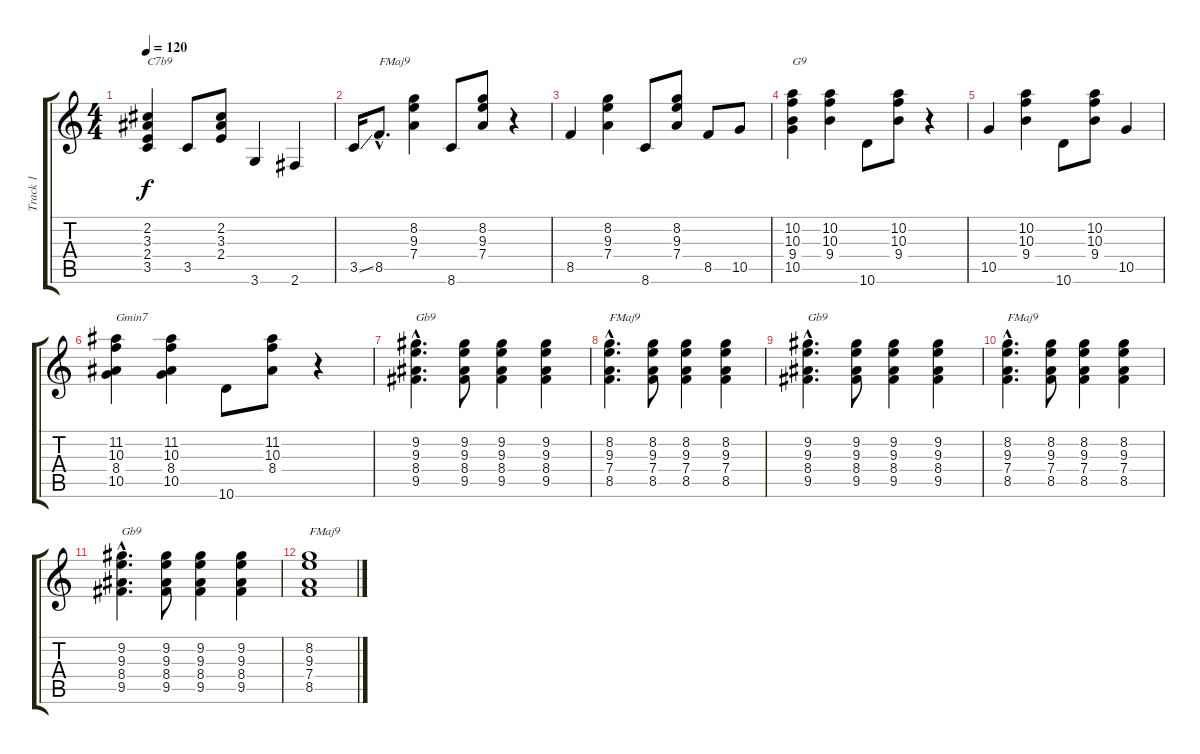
\track ("Track 1" "Track 1") {instrument acousticguitarnylon}
\staff {score tabs}
\tuning (E4 B3 G3 D3 A2 E2) {hide}
\ts (4 4)
\tempo 120
\clef g2
\ks c
(2.2 3.3 2.4 3.5).4{txt "C7b9" dy f} 3.5.8 (2.2 3.3 2.4).8 3.6.4 2.6.4 |
3.5{ss}.16 8.5{hac}.8{d txt "FMaj9"} (8.2 9.3 7.4).4 8.6.8 (8.2 9.3 7.4).8 r.4 |
8.5.4 (8.2 9.3 7.4).4 8.6.8 (8.2 9.3 7.4).8 8.5.8 10.5.8 |
(10.2 10.3 9.4 10.5).4{txt "G9"} (10.2 10.3 9.4).4 10.6.8 (10.2 10.3 9.4).8 r.4 |
10.5.4 (10.2 10.3 9.4).4 10.6.8 (10.2 10.3 9.4).8 10.5.4 |
(11.2 10.3 8.4 10.5).4{txt "Gmin7"} (11.2 10.3 8.4 10.5).4 10.6.8 (11.2 10.3 8.4).8 r.4 |
(9.2{hac} 9.3{hac} 8.4{hac} 9.5{hac}).4{d txt "Gb9"} (9.2 9.3 8.4 9.5).8 (9.2 9.3 8.4 9.5).4 (9.2 9.3 8.4 9.5).4 |
(8.2{hac} 9.3{hac} 7.4{hac} 8.5{hac}).4{d txt "FMaj9"} (8.2 9.3 7.4 8.5).8 (8.2 9.3 7.4 8.5).4 (8.2 9.3 7.4 8.5).4 |
(9.2{hac} 9.3{hac} 8.4{hac} 9.5{hac}).4{d txt "Gb9"} (9.2 9.3 8.4 9.5).8 (9.2 9.3 8.4 9.5).4 (9.2 9.3 8.4 9.5).4 |
(8.2{hac} 9.3{hac} 7.4{hac} 8.5{hac}).4{d txt "FMaj9"} (8.2 9.3 7.4 8.5).8 (8.2 9.3 7.4 8.5).4 (8.2 9.3 7.4 8.5).4 |
(9.2{hac} 9.3{hac} 8.4{hac} 9.5{hac}).4{d txt "Gb9"} (9.2 9.3 8.4 9.5).8 (9.2 9.3 8.4 9.5).4 (9.2 9.3 8.4 9.5).4 |
(8.2 9.3 7.4 8.5).1{txt "FMaj9"}
